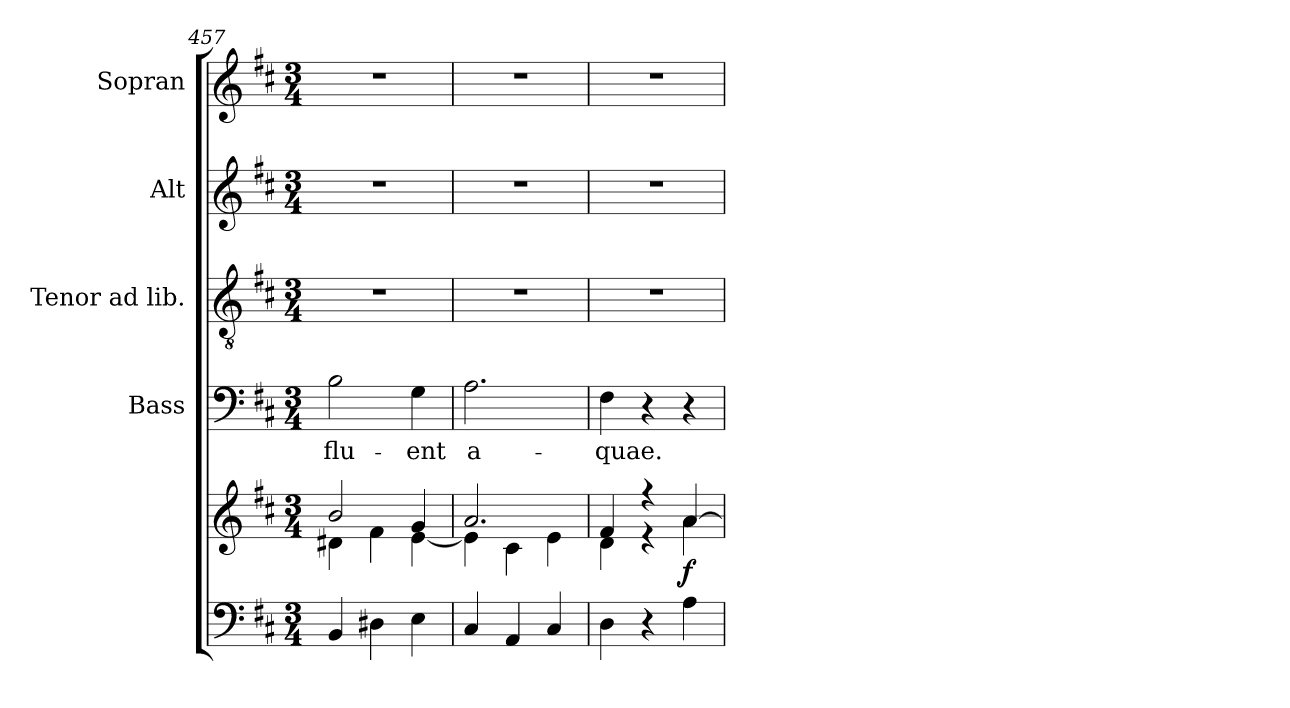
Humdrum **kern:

**kern	**kern	**dynam	**kern	**text	**kern	**kern	**kern
*part5	*part5	*part5	*part4	*part4	*part3	*part2	*part1
*staff6	*staff5	*staff5/6	*staff4	*staff4	*staff3	*staff2	*staff1
*	*	*	*I"Bass	*	*I"Tenor ad lib.	*I"Alt	*I"Sopran
*	*	*	*I'B.	*	*I'T.	*I'A.	*I'S.
*clefF4	*clefG2	*	*clefF4	*	*clefGv2	*clefG2	*clefG2
*k[f#c#]	*k[f#c#]	*	*k[f#c#]	*	*k[f#c#]	*k[f#c#]	*k[f#c#]
*D:	*D:	*	*D:	*	*D:	*D:	*D:
*M3/4	*M3/4	*	*M3/4	*	*M3/4	*M3/4	*M3/4
=457	=457	=457	=457	=457	=457	=457	=457
*	*^	*	*	*	*	*	*
!	!	!	!	!	!LO:LY:b	!	!	!
4BB/	2b/	4d#X\	.	2B\	flu-	2.r	2.r	2.r
4D#X\	.	4f#\	.	.	.	.	.	.
!	!	!	!	!	!LO:LY:b	!	!	!
4E\	4g/	[<4e\	.	4G\	-ent	.	.	.
=458	=458	=458	=458	=458	=458	=458	=458	=458
!	!	!	!	!	!LO:LY:b	!	!	!
4C#/	2.a/	4e\]	.	2.A\	a-	2.r	2.r	2.r
4AA/	.	4c#\	.	.	.	.	.	.
4C#/	.	4e\	.	.	.	.	.	.
=459	=459	=459	=459	=459	=459	=459	=459	=459
!	!	!	!	!	!LO:LY:b	!	!	!
4D\	4f#/	4d\	.	4F#\	-quae.	2.r	2.r	2.r
4r	4r	4r	.	4r	.	.	.	.
!	!	!	!LO:DY:b	!	!	!	!	!
4A\	[>4a/	4a\	f	4r	.	.	.	.
*	*v	*v	*	*	*	*	*	*
=	=	=	=	=	=	=	=
*-	*-	*-	*-	*-	*-	*-	*-
